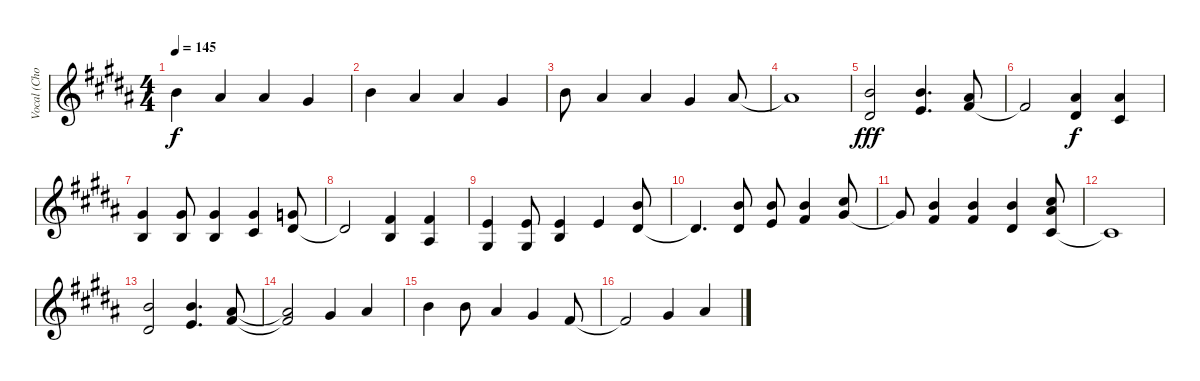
\track ("Vocal (Chorus)" "Vocal (Cho") {instrument choiraahs}
\staff {score}
\tuning (E4 B3 G3 D3 A2 E2 B1) {hide}
\ts (4 4)
\tempo 145
\clef g2
\ks b
7.1.4{dy f} 6.1.4 6.1.4 4.1.4 |
7.1.4 6.1.4 6.1.4 4.1.4 |
7.1.8 6.1.4 6.1.4 4.1.4 6.1.8 |
6.1{t}.1 |
(7.1 4.2).2{dy fff} (0.1 12.2).4{d} (2.1 11.2).8 |
2.1{t}.2 (6.1 4.2).4{dy f} (6.1 2.2).4 |
(4.1 0.2).4 (4.1 0.2).8 (4.1 0.2).4 (4.1 2.2).4 (3.1 4.2).8 |
4.2{t}.2 (0.2 11.3).4 (7.2 3.3).4 |
(0.1 1.3).4 (0.1 1.3).8 (0.1 0.2).4 0.1.4 (7.1 4.2).8 |
4.2{t}.4{d} (7.1 4.2).8 (0.1 12.2).8 (2.1 12.2).4 (4.1 14.2).8 |
4.1{t}.8 (2.1 12.2).4 (2.1 12.2).4 (7.1 4.2).4 (9.1 2.2 15.3).8 |
2.2{t}.1 |
(7.1 4.2).2 (0.1 12.2).4{d} (2.1 11.2).8 |
(2.1{t} 11.2{t}).2 4.1.4 6.1.4 |
7.1.4 7.1.8 6.1.4 4.1.4 2.1.8 |
2.1{t}.2 4.1.4 6.1.4
